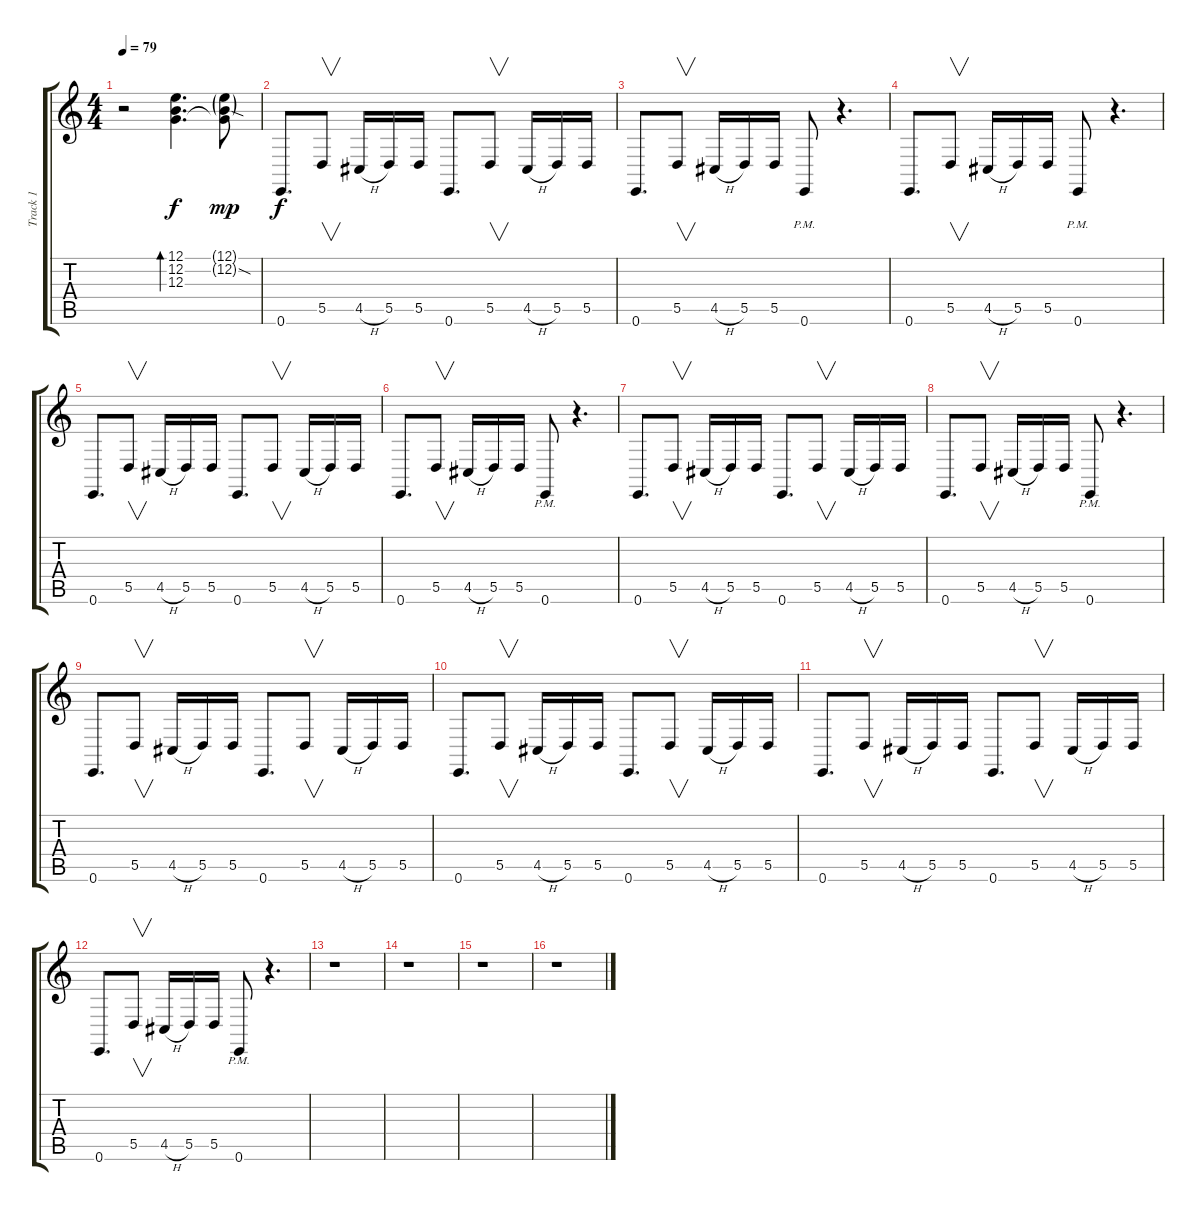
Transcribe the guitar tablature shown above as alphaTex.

\track ("Track 1" "Track 1") {instrument lead5charang}
\staff {score tabs}
\tuning (E4 B3 G3 D3 A2 E2) {hide}
\ts (4 4)
\tempo 79
\clef g2
\ks c
r.2{dy f instrument lead5charang} (12.1 12.2 12.3).4{d bd 120} (12.1{g} 12.2{sod g} 12.3{t}).8{dy mp} |
0.6.8{d dy f} 5.5.8{v} 4.5{h}.16 5.5.16 5.5.16 0.6.8{d} 5.5.8{v} 4.5{h}.16 5.5.16 5.5.16 |
0.6.8{d} 5.5.8{v} 4.5{h}.16 5.5.16 5.5.16 0.6{pm}.8 r.4{d} |
0.6.8{d} 5.5.8{v} 4.5{h}.16 5.5.16 5.5.16 0.6{pm}.8 r.4{d} |
0.6.8{d} 5.5.8{v} 4.5{h}.16 5.5.16 5.5.16 0.6.8{d} 5.5.8{v} 4.5{h}.16 5.5.16 5.5.16 |
0.6.8{d} 5.5.8{v} 4.5{h}.16 5.5.16 5.5.16 0.6{pm}.8 r.4{d} |
0.6.8{d} 5.5.8{v} 4.5{h}.16 5.5.16 5.5.16 0.6.8{d} 5.5.8{v} 4.5{h}.16 5.5.16 5.5.16 |
0.6.8{d} 5.5.8{v} 4.5{h}.16 5.5.16 5.5.16 0.6{pm}.8 r.4{d} |
0.6.8{d} 5.5.8{v} 4.5{h}.16 5.5.16 5.5.16 0.6.8{d} 5.5.8{v} 4.5{h}.16 5.5.16 5.5.16 |
0.6.8{d} 5.5.8{v} 4.5{h}.16 5.5.16 5.5.16 0.6.8{d} 5.5.8{v} 4.5{h}.16 5.5.16 5.5.16 |
0.6.8{d} 5.5.8{v} 4.5{h}.16 5.5.16 5.5.16 0.6.8{d} 5.5.8{v} 4.5{h}.16 5.5.16 5.5.16 |
0.6.8{d} 5.5.8{v} 4.5{h}.16 5.5.16 5.5.16 0.6{pm}.8 r.4{d} |
r.1 |
r.1 |
r.1 |
r.1
